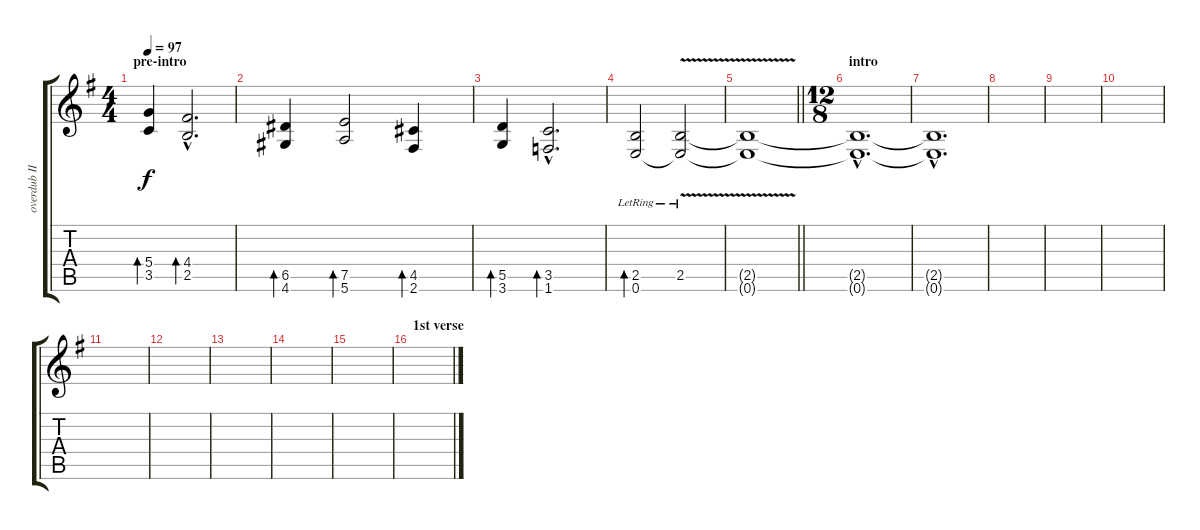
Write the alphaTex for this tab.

\track ("overdub II" "overdub II") {instrument distortionguitar}
\staff {score tabs}
\tuning (E4 B3 G3 D3 A2 E2) {hide}
\ts (4 4)
\section ("" "pre-intro")
\tempo 97
\clef g2
\ks g
(5.4 3.5).4{bd 240 dy f instrument distortionguitar} (4.4{hac} 2.5{hac}).2{d bd 240} |
(6.5 4.6).4{bd 240} (7.5 5.6).2{bd 240} (4.5 2.6).4{bd 240} |
(5.5 3.6).4{bd 240} (3.5{hac} 1.6{hac}).2{d bd 240} |
(2.5 0.6{lr}).2{bd 240} (2.5{v lr} 0.6{t}).2 |
\barLineRight lightlight
(2.5{t} 0.6{t}).1 |
\ts (12 8)
\section ("" "intro")
(2.5{hac t} 0.6{hac t}).1{d} |
(2.5{hac t} 0.6{hac t}).1{d} |
|
|
|
|
|
|
|
|
\section ("" "1st verse")
